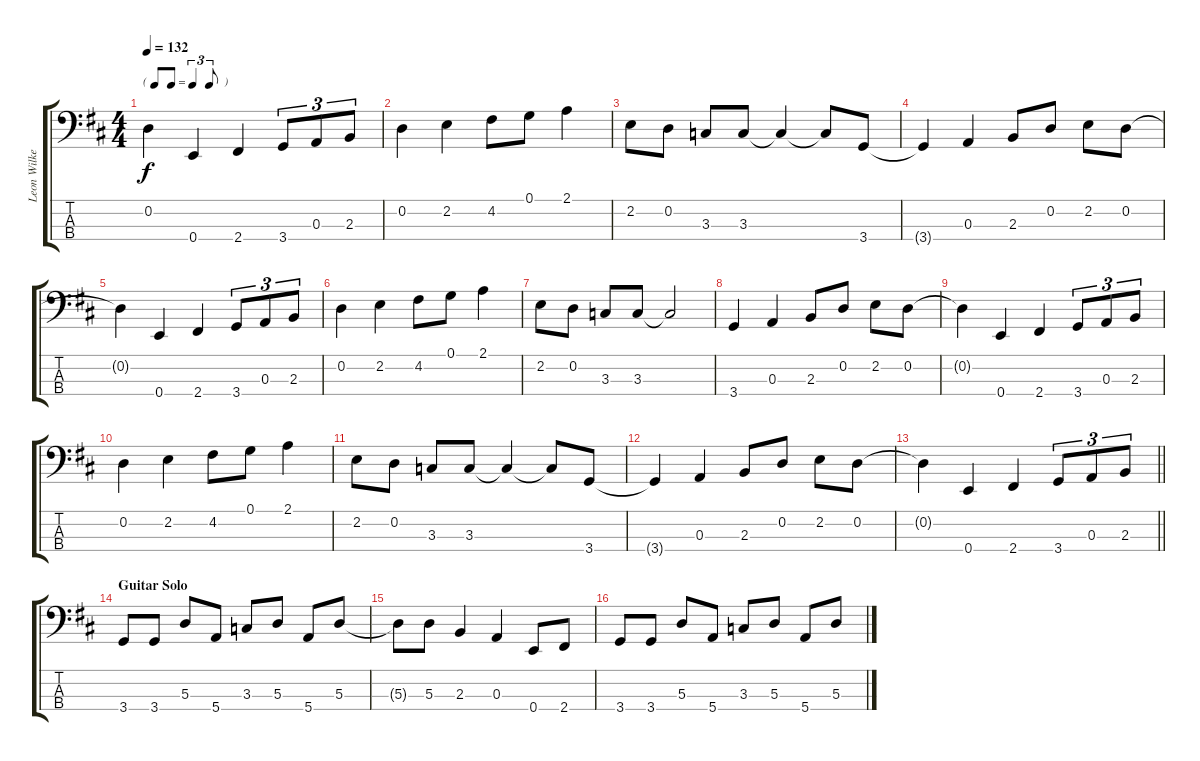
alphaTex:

\track ("Leon Wilkeson - Bass Guitar" "Leon Wilke") {solo instrument electricbasspick}
\staff {score tabs}
\tuning (G2 D2 A1 E1) {hide}
\ts (4 4)
\tf triplet8th
\tempo 132
\clef f4
\ks d
0.2{t}.4{dy f} 0.4.4 2.4.4 3.4.8{tu (3 2)} 0.3.8{tu (3 2)} 2.3.8{tu (3 2)} |
0.2.4 2.2.4 4.2.8 0.1.8 2.1.4 |
2.2.8 0.2.8 3.3.8 3.3.8 3.3{t}.4 3.3{t}.8 3.4.8 |
3.4{t}.4 0.3.4 2.3.8 0.2.8 2.2.8 0.2.8 |
0.2{t}.4 0.4.4 2.4.4 3.4.8{tu (3 2)} 0.3.8{tu (3 2)} 2.3.8{tu (3 2)} |
0.2.4 2.2.4 4.2.8 0.1.8 2.1.4 |
2.2.8 0.2.8 3.3.8 3.3.8 3.3{t}.2 |
3.4.4 0.3.4 2.3.8 0.2.8 2.2.8 0.2.8 |
0.2{t}.4 0.4.4 2.4.4 3.4.8{tu (3 2)} 0.3.8{tu (3 2)} 2.3.8{tu (3 2)} |
0.2.4 2.2.4 4.2.8 0.1.8 2.1.4 |
2.2.8 0.2.8 3.3.8 3.3.8 3.3{t}.4 3.3{t}.8 3.4.8 |
3.4{t}.4 0.3.4 2.3.8 0.2.8 2.2.8 0.2.8 |
\barLineRight lightlight
0.2{t}.4 0.4.4 2.4.4 3.4.8{tu (3 2)} 0.3.8{tu (3 2)} 2.3.8{tu (3 2)} |
\section ("" "Guitar Solo")
3.4.8 3.4.8 5.3.8 5.4.8 3.3.8 5.3.8 5.4.8 5.3.8 |
5.3{t}.8 5.3.8 2.3.4 0.3.4 0.4.8 2.4.8 |
3.4.8 3.4.8 5.3.8 5.4.8 3.3.8 5.3.8 5.4.8 5.3.8
